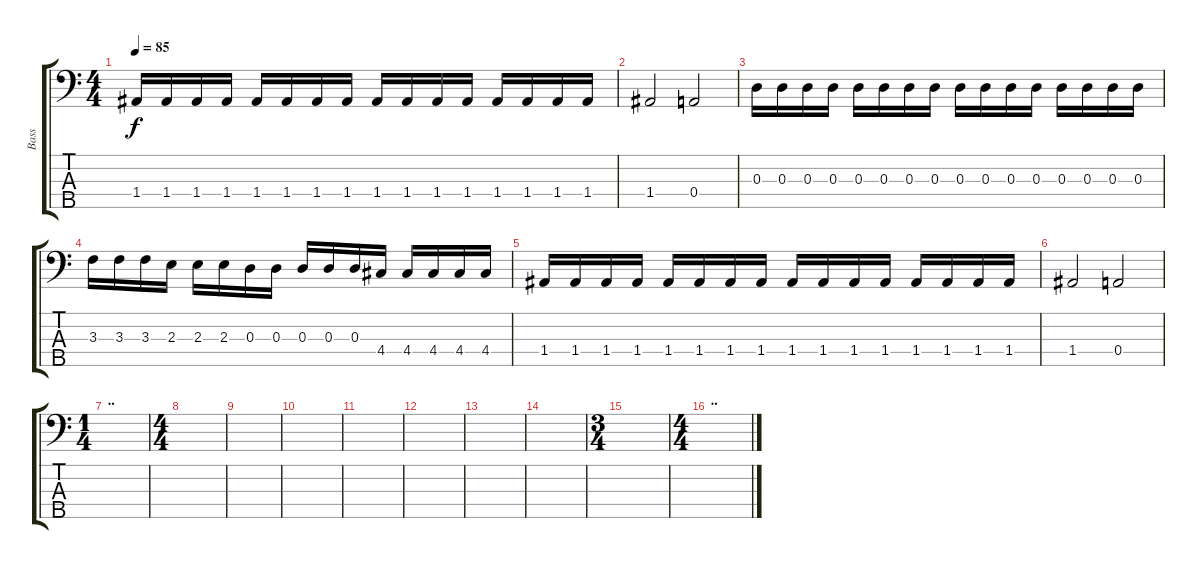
\track ("Bass" "Bass") {instrument electricbassfinger}
\staff {score tabs}
\tuning (C3 G2 D2 A1 E1) {hide}
\ts (4 4)
\tempo 85
\clef f4
\ks c
1.4.16{dy f} 1.4.16 1.4.16 1.4.16 1.4.16 1.4.16 1.4.16 1.4.16 1.4.16 1.4.16 1.4.16 1.4.16 1.4.16 1.4.16 1.4.16 1.4.16 |
1.4.2 0.4.2 |
0.3.16 0.3.16 0.3.16 0.3.16 0.3.16 0.3.16 0.3.16 0.3.16 0.3.16 0.3.16 0.3.16 0.3.16 0.3.16 0.3.16 0.3.16 0.3.16 |
3.3.16 3.3.16 3.3.16 2.3.16 2.3.16 2.3.16 0.3.16 0.3.16 0.3.16 0.3.16 0.3.16 4.4.16 4.4.16 4.4.16 4.4.16 4.4.16 |
1.4.16 1.4.16 1.4.16 1.4.16 1.4.16 1.4.16 1.4.16 1.4.16 1.4.16 1.4.16 1.4.16 1.4.16 1.4.16 1.4.16 1.4.16 1.4.16 |
1.4.2 0.4.2 |
\ts (1 4)
\section ("" "..")
|
\ts (4 4)
|
|
|
|
|
|
|
\ts (3 4)
|
\ts (4 4)
\section ("" "..")
